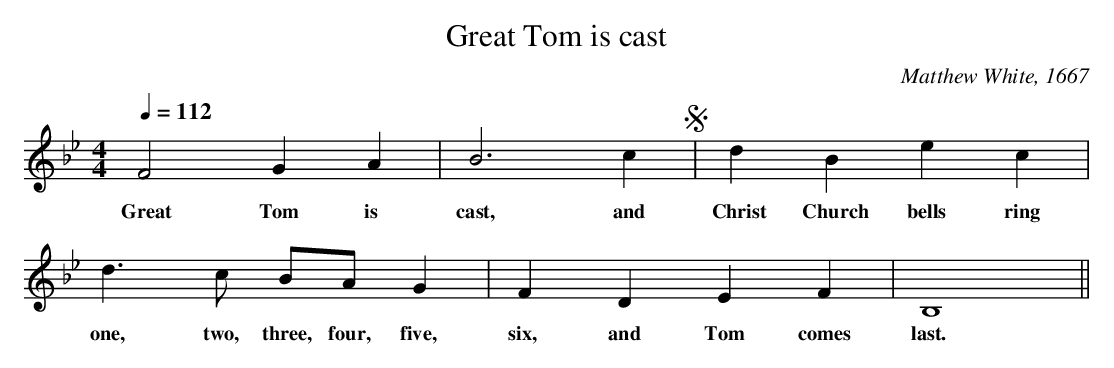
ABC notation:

X:1
T: Great Tom is cast
C: Matthew White, 1667
Q: 1/4=112
M: 4/4
L: 1/4
K: Bb
F2 GA|B3cS|d Bec|
w: Great Tom is cast, and Christ Church bells ring
d>c B/A/G|F D E F | B,4||
w: one, two, three, four, five, six, and Tom comes last.
